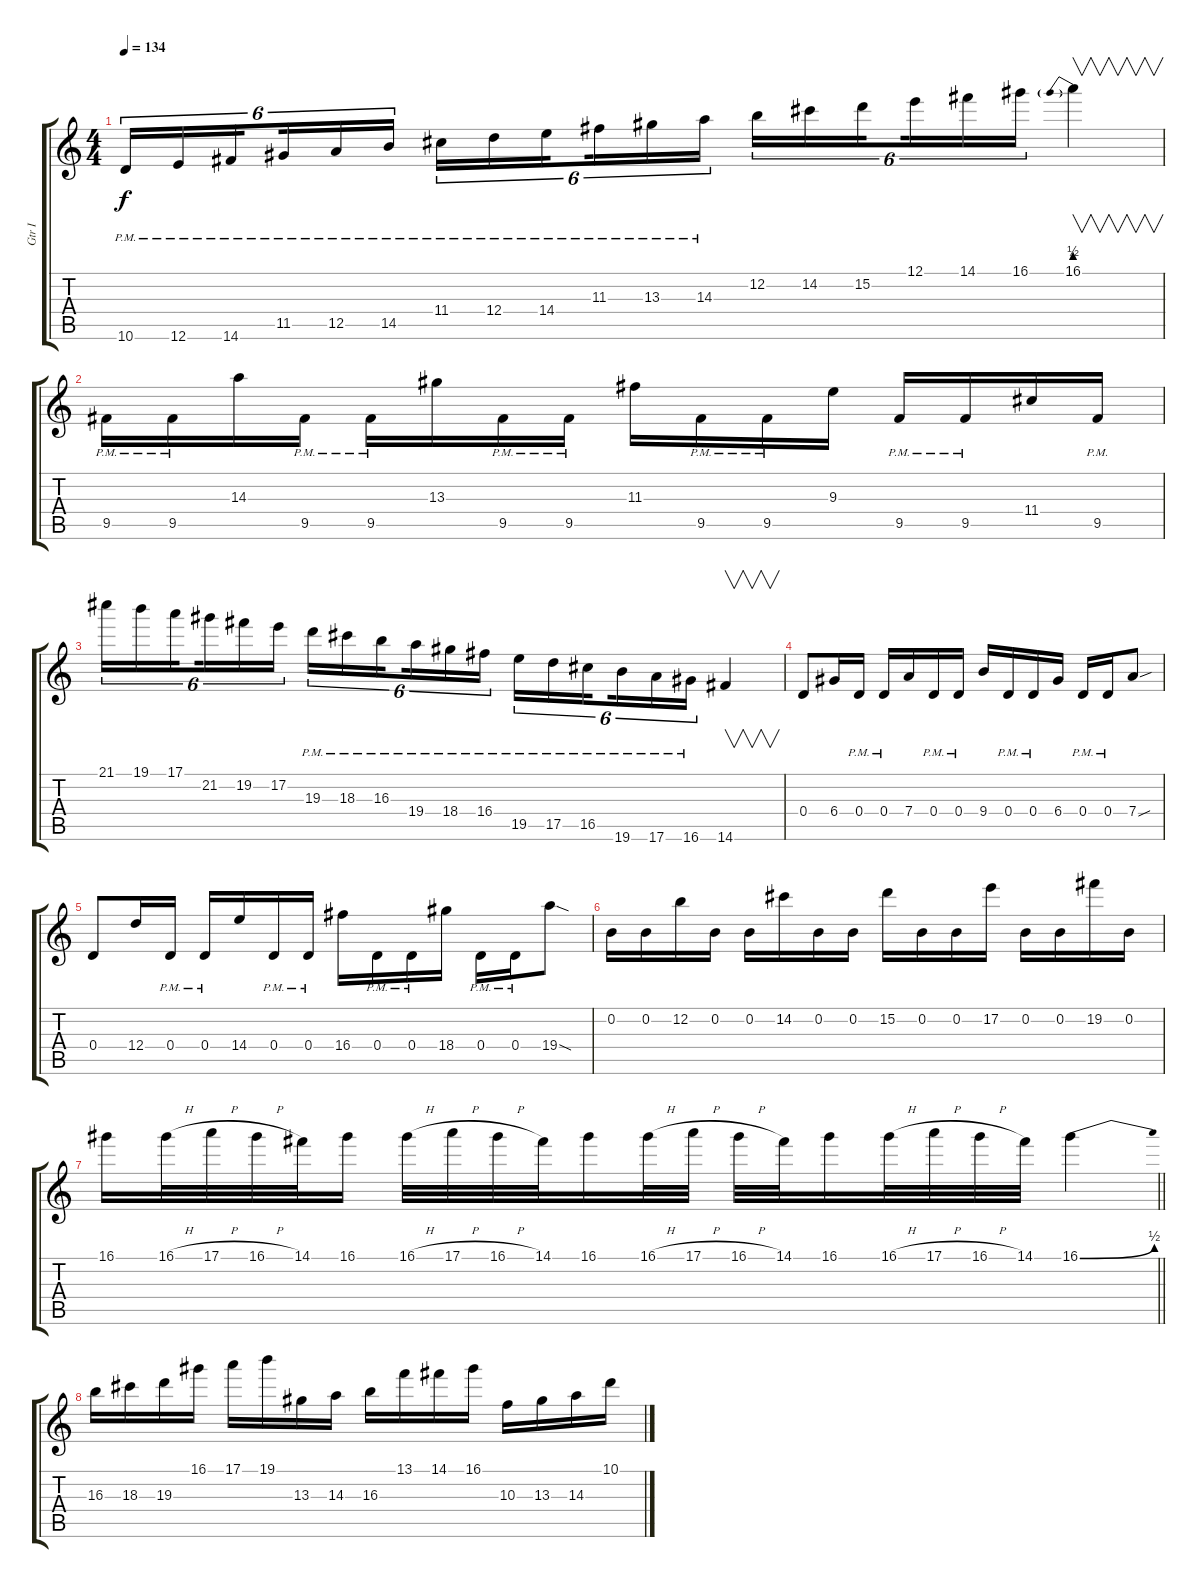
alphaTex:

\track ("Gtr I" "Gtr I") {instrument overdrivenguitar}
\staff {score tabs}
\tuning (E4 B3 G3 D3 A2 E2) {hide}
\ts (4 4)
\tempo 134
\clef g2
\ks c
10.6{pm}.16{tu (6 4) dy f} 12.6{pm}.16{tu (6 4)} 14.6{pm}.16{tu (6 4) beam splitsecondary} 11.5{pm}.16{tu (6 4)} 12.5{pm}.16{tu (6 4)} 14.5{pm}.16{tu (6 4)} 11.4{pm}.16{tu (6 4)} 12.4{pm}.16{tu (6 4)} 14.4{pm}.16{tu (6 4) beam splitsecondary} 11.3{pm}.16{tu (6 4)} 13.3{pm}.16{tu (6 4)} 14.3{pm}.16{tu (6 4)} 12.2.16{tu (6 4)} 14.2.16{tu (6 4)} 15.2.16{tu (6 4) beam splitsecondary} 12.1.16{tu (6 4)} 14.1.16{tu (6 4)} 16.1.16{tu (6 4)} 16.1{be (prebend 0 2 60 2)}.4{v} |
9.5{pm}.16 9.5{pm}.16 14.3.16 9.5{pm}.16 9.5{pm}.16 13.3.16 9.5{pm}.16 9.5{pm}.16 11.3.16 9.5{pm}.16 9.5{pm}.16 9.3.16 9.5{pm}.16 9.5{pm}.16 11.4.16 9.5{pm}.16 |
21.1.16{tu (6 4)} 19.1.16{tu (6 4)} 17.1.16{tu (6 4) beam splitsecondary} 21.2.16{tu (6 4)} 19.2.16{tu (6 4)} 17.2.16{tu (6 4)} 19.3{pm}.16{tu (6 4)} 18.3{pm}.16{tu (6 4)} 16.3{pm}.16{tu (6 4) beam splitsecondary} 19.4{pm}.16{tu (6 4)} 18.4{pm}.16{tu (6 4)} 16.4{pm}.16{tu (6 4)} 19.5{pm}.16{tu (6 4)} 17.5{pm}.16{tu (6 4)} 16.5{pm}.16{tu (6 4) beam splitsecondary} 19.6{pm}.16{tu (6 4)} 17.6{pm}.16{tu (6 4)} 16.6{pm}.16{tu (6 4)} 14.6.4{v} |
0.4.8 6.4.16 0.4{pm}.16 0.4{pm}.16 7.4.16 0.4{pm}.16 0.4{pm}.16 9.4.16 0.4{pm}.16 0.4{pm}.16 6.4.16 0.4{pm}.16 0.4{pm}.16 7.4{sou}.8 |
0.4.8 12.4.16 0.4{pm}.16 0.4{pm}.16 14.4.16 0.4{pm}.16 0.4{pm}.16 16.4.16 0.4{pm}.16 0.4{pm}.16 18.4.16 0.4{pm}.16 0.4{pm}.16 19.4{sod}.8 |
0.2.16 0.2.16 12.2.16 0.2.16 0.2.16 14.2.16 0.2.16 0.2.16 15.2.16 0.2.16 0.2.16 17.2.16 0.2.16 0.2.16 19.2.16 0.2.16 |
\barLineRight lightlight
16.1.16 16.1{h}.32 17.1{h}.32 16.1{h}.32 14.1.32 16.1.16 16.1{h}.32 17.1{h}.32 16.1{h}.32 14.1.32 16.1.16 16.1{h}.32 17.1{h}.32 16.1{h}.32 14.1.32 16.1.16 16.1{h}.32 17.1{h}.32 16.1{h}.32 14.1.32 16.1{be (bend 0 0 60 2)}.4 |
16.3.16 18.3.16 19.3.16 16.1.16 17.1.16 19.1.16 13.3.16 14.3.16 16.3.16 13.1.16 14.1.16 16.1.16 10.3.16 13.3.16 14.3.16 10.1.16
